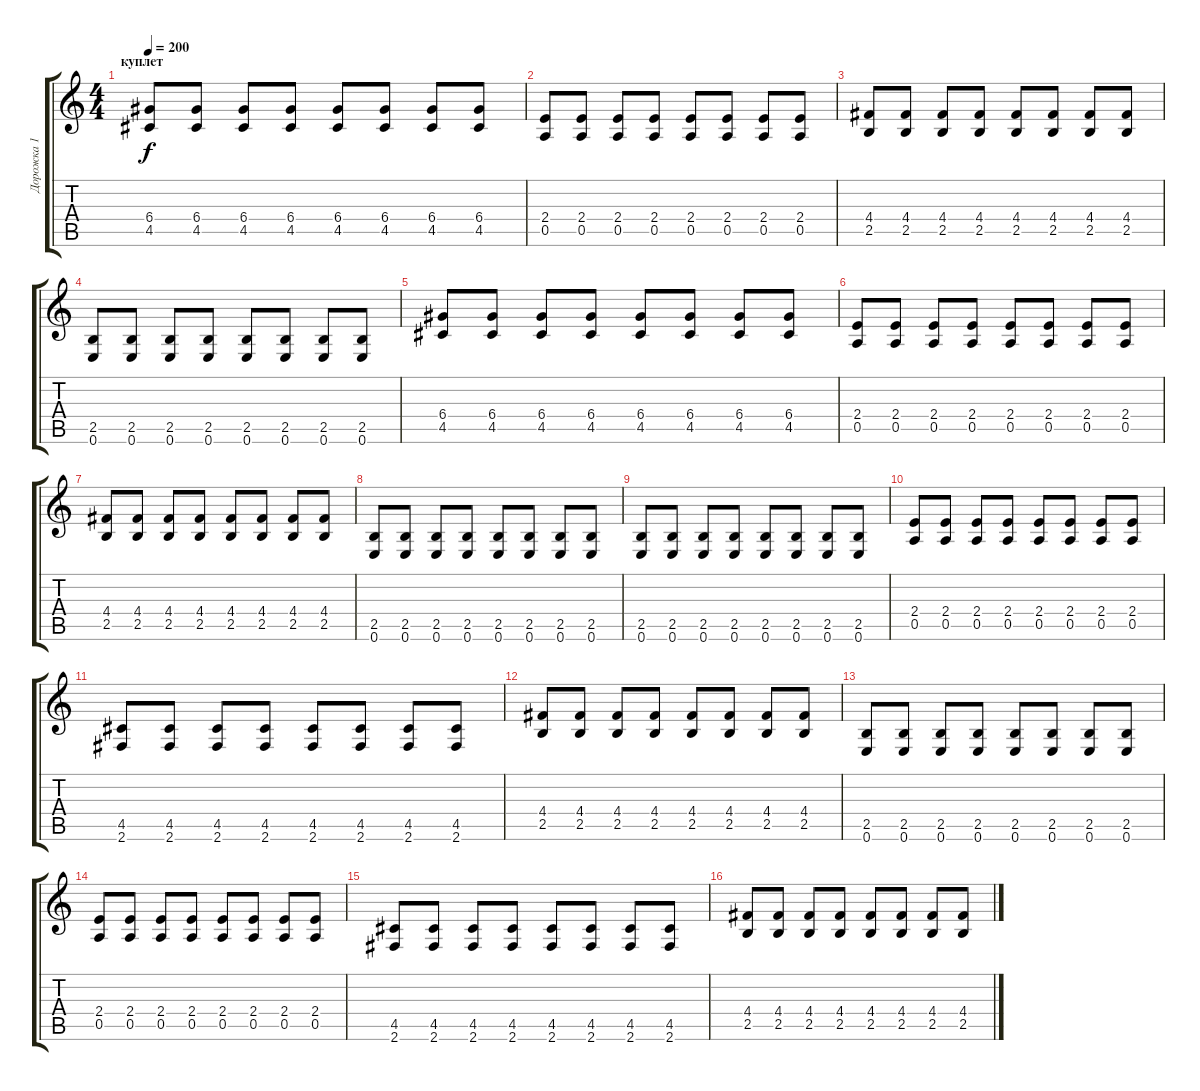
\track ("Дорожка 1" "Дорожка 1") {instrument electricguitarmuted}
\staff {score tabs}
\tuning (E4 B3 G3 D3 A2 E2) {hide}
\ts (4 4)
\section ("" "куплет")
\tempo 200
\clef g2
\ks c
(6.4 4.5).8{dy f} (6.4 4.5).8 (6.4 4.5).8 (6.4 4.5).8 (6.4 4.5).8 (6.4 4.5).8 (6.4 4.5).8 (6.4 4.5).8 |
(2.4 0.5).8 (2.4 0.5).8 (2.4 0.5).8 (2.4 0.5).8 (2.4 0.5).8 (2.4 0.5).8 (2.4 0.5).8 (2.4 0.5).8 |
(4.4 2.5).8 (4.4 2.5).8 (4.4 2.5).8 (4.4 2.5).8 (4.4 2.5).8 (4.4 2.5).8 (4.4 2.5).8 (4.4 2.5).8 |
(2.5 0.6).8 (2.5 0.6).8 (2.5 0.6).8 (2.5 0.6).8 (2.5 0.6).8 (2.5 0.6).8 (2.5 0.6).8 (2.5 0.6).8 |
(6.4 4.5).8 (6.4 4.5).8 (6.4 4.5).8 (6.4 4.5).8 (6.4 4.5).8 (6.4 4.5).8 (6.4 4.5).8 (6.4 4.5).8 |
(2.4 0.5).8 (2.4 0.5).8 (2.4 0.5).8 (2.4 0.5).8 (2.4 0.5).8 (2.4 0.5).8 (2.4 0.5).8 (2.4 0.5).8 |
(4.4 2.5).8 (4.4 2.5).8 (4.4 2.5).8 (4.4 2.5).8 (4.4 2.5).8 (4.4 2.5).8 (4.4 2.5).8 (4.4 2.5).8 |
(2.5 0.6).8 (2.5 0.6).8 (2.5 0.6).8 (2.5 0.6).8 (2.5 0.6).8 (2.5 0.6).8 (2.5 0.6).8 (2.5 0.6).8 |
(2.5 0.6).8 (2.5 0.6).8 (2.5 0.6).8 (2.5 0.6).8 (2.5 0.6).8 (2.5 0.6).8 (2.5 0.6).8 (2.5 0.6).8 |
(2.4 0.5).8 (2.4 0.5).8 (2.4 0.5).8 (2.4 0.5).8 (2.4 0.5).8 (2.4 0.5).8 (2.4 0.5).8 (2.4 0.5).8 |
(4.5 2.6).8 (4.5 2.6).8 (4.5 2.6).8 (4.5 2.6).8 (4.5 2.6).8 (4.5 2.6).8 (4.5 2.6).8 (4.5 2.6).8 |
(4.4 2.5).8 (4.4 2.5).8 (4.4 2.5).8 (4.4 2.5).8 (4.4 2.5).8 (4.4 2.5).8 (4.4 2.5).8 (4.4 2.5).8 |
(2.5 0.6).8 (2.5 0.6).8 (2.5 0.6).8 (2.5 0.6).8 (2.5 0.6).8 (2.5 0.6).8 (2.5 0.6).8 (2.5 0.6).8 |
(2.4 0.5).8 (2.4 0.5).8 (2.4 0.5).8 (2.4 0.5).8 (2.4 0.5).8 (2.4 0.5).8 (2.4 0.5).8 (2.4 0.5).8 |
(4.5 2.6).8 (4.5 2.6).8 (4.5 2.6).8 (4.5 2.6).8 (4.5 2.6).8 (4.5 2.6).8 (4.5 2.6).8 (4.5 2.6).8 |
(4.4 2.5).8 (4.4 2.5).8 (4.4 2.5).8 (4.4 2.5).8 (4.4 2.5).8 (4.4 2.5).8 (4.4 2.5).8 (4.4 2.5).8
